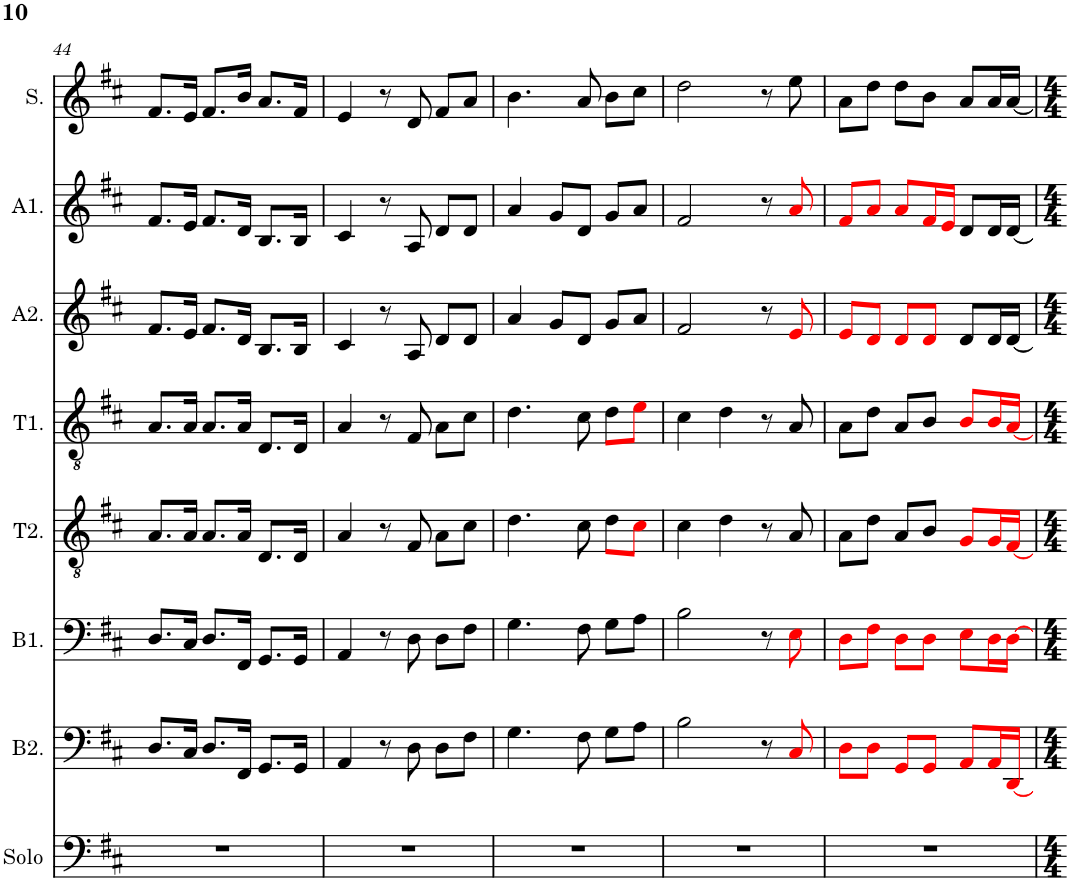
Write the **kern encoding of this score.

**kern	**kern	**kern	**kern	**kern	**kern	**kern	**kern
*part8	*part7	*part6	*part5	*part4	*part3	*part2	*part1
*staff8	*staff7	*staff6	*staff5	*staff4	*staff3	*staff2	*staff1
*I"Solo	*I"Bass 2	*I"Bass 1	*I"Tenor 2	*I"Tenor 1	*I"Alto 2	*I"Alto 1	*I"Soprano
*I'Solo	*I'B2.	*I'B1.	*I'T2.	*I'T1.	*I'A2.	*I'A1.	*I'S.
!!LO:PB:g=z
*clefF4	*clefF4	*clefF4	*clefGv2	*clefGv2	*clefG2	*clefG2	*clefG2
*k[f#c#]	*k[f#c#]	*k[f#c#]	*k[f#c#]	*k[f#c#]	*k[f#c#]	*k[f#c#]	*k[f#c#]
*M3/4	*M3/4	*M3/4	*M3/4	*M3/4	*M3/4	*M3/4	*M3/4
=44	=44	=44	=44	=44	=44	=44	=44
2.r	8.D/L	8.D/L	8.A/L	8.A/L	8.f#/L	8.f#/L	8.f#/L
.	16C#/Jk	16C#/Jk	16A/Jk	16A/Jk	16e/Jk	16e/Jk	16e/Jk
.	8.D/L	8.D/L	8.A/L	8.A/L	8.f#/L	8.f#/L	8.f#/L
.	16FF#/Jk	16FF#/Jk	16A/Jk	16A/Jk	16d/Jk	16d/Jk	16b/Jk
.	8.GG/L	8.GG/L	8.D/L	8.D/L	8.B/L	8.B/L	8.a/L
.	16GG/Jk	16GG/Jk	16D/Jk	16D/Jk	16B/Jk	16B/Jk	16f#/Jk
=45	=45	=45	=45	=45	=45	=45	=45
2.r	4AA/	4AA/	4A/	4A/	4c#/	4c#/	4e/
.	8r	8r	8r	8r	8r	8r	8r
.	8D\	8D\	8F#/	8F#/	8A/	8A/	8d/
.	8D\L	8D\L	8A\L	8A\L	8d/L	8d/L	8f#/L
.	8F#\J	8F#\J	8c#\J	8c#\J	8d/J	8d/J	8a/J
=46	=46	=46	=46	=46	=46	=46	=46
2.r	4.G\	4.G\	4.d\	4.d\	4a/	4a/	4.b\
.	.	.	.	.	8g/L	8g/L	.
.	8F#\	8F#\	8c#\	8c#\	8d/J	8d/J	8a/
.	8G\L	8G\L	8d\L	8d\L	8g/L	8g/L	8b\L
.	8A\J	8A\J	8c#i\J	8ei\J	8a/J	8a/J	8cc#\J
=47	=47	=47	=47	=47	=47	=47	=47
2.r	2B\	2B\	4c#\	4c#\	2f#/	2f#/	2dd\
.	.	.	4d\	4d\	.	.	.
.	8r	8r	8r	8r	8r	8r	8r
.	8C#i/	8Ei\	8A/	8A/	8ei/	8ai/	8ee\
=48	=48	=48	=48	=48	=48	=48	=48
2.r	8Di\L	8Di\L	8A\L	8A\L	8ei/L	8f#i/L	8a\L
.	8Di\J	8F#i\J	8d\J	8d\J	8di/J	8ai/J	8dd\J
.	8GGi/L	8Di\L	8A/L	8A/L	8di/L	8ai/L	8dd\L
.	8GGi/J	8Di\J	8B/J	8B/J	8di/J	16f#i/L	8b\J
.	.	.	.	.	.	16ei/JJ	.
.	8AAi/L	8Ei\L	8Gi/L	8Bi/L	8d/L	8d/L	8a/L
.	16AAi/L	16Di\L	16Gi/L	16Bi/L	16d/L	16d/L	16a/L
.	[16DDi/JJ	[16Di\JJ	[16F#i/JJ	[16Ai/JJ	[16d/JJ	[16d/JJ	[16a/JJ
=	=	=	=	=	=	=	=
*-	*-	*-	*-	*-	*-	*-	*-
